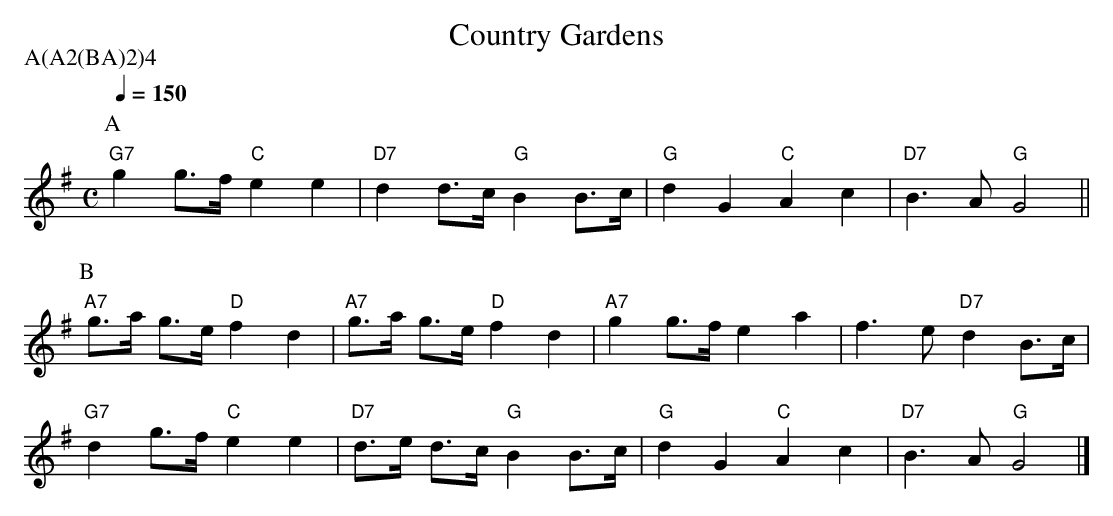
X:1
T: Country Gardens
M: C
L: 1/8
Q: 1/4=150
P: A(A2(BA)2)4
K: G
P: A
"G7" g2 g>f "C" e2 e2 | "D7" d2 d>c "G" B2 B>c | "G" d2 G2 "C" A2 c2 |\
    "D7" B2>A2 "G" G4 ||
P: B
"A7" g>a g>e "D" f2 d2 | "A7" g>a g>e "D" f2 d2 | "A7" g2 g>f e2 a2 |\
    f2>e2 "D7"d2 B>c |
"G7" d2 g>f "C" e2 e2 | "D7" d>e d>c "G" B2 B>c | "G" d2 G2 "C" A2 c2 |\
    "D7" B2>A2 "G" G4 |]
